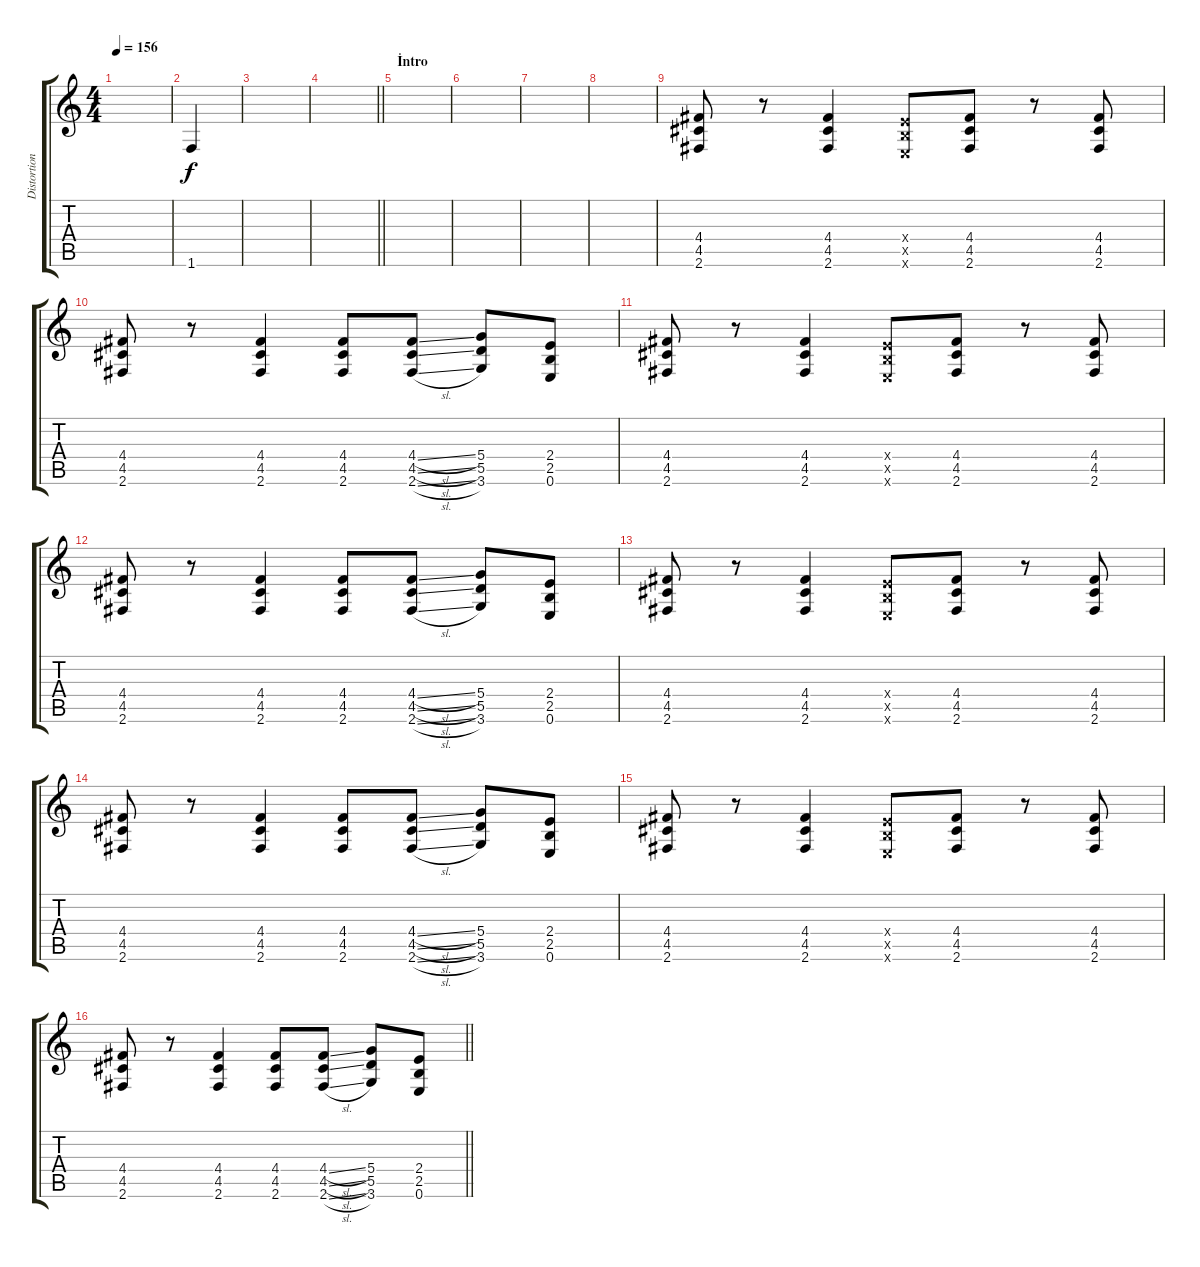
\track ("Distortion" "Distortion") {instrument distortionguitar}
\staff {score tabs}
\tuning (E4 B3 G3 D3 A2 E2) {hide}
\ts (4 4)
\tempo 156
\clef g2
\ks c
|
1.6.4 |
|
\barLineRight lightlight
|
\section ("" "İntro")
|
|
|
|
(4.4 4.5 2.6).8 r.8 (4.4 4.5 2.6).4 (2.4{x} 2.5{x} 0.6{x}).8 (4.4 4.5 2.6).8 r.8 (4.4 4.5 2.6).8 |
(4.4 4.5 2.6).8 r.8 (4.4 4.5 2.6).4 (4.4 4.5 2.6).8 (4.4{sl} 4.5{sl} 2.6{sl}).8 (5.4 5.5 3.6).8 (2.4 2.5 0.6).8 |
(4.4 4.5 2.6).8 r.8 (4.4 4.5 2.6).4 (2.4{x} 2.5{x} 0.6{x}).8 (4.4 4.5 2.6).8 r.8 (4.4 4.5 2.6).8 |
(4.4 4.5 2.6).8 r.8 (4.4 4.5 2.6).4 (4.4 4.5 2.6).8 (4.4{sl} 4.5{sl} 2.6{sl}).8 (5.4 5.5 3.6).8 (2.4 2.5 0.6).8 |
(4.4 4.5 2.6).8 r.8 (4.4 4.5 2.6).4 (2.4{x} 2.5{x} 0.6{x}).8 (4.4 4.5 2.6).8 r.8 (4.4 4.5 2.6).8 |
(4.4 4.5 2.6).8 r.8 (4.4 4.5 2.6).4 (4.4 4.5 2.6).8 (4.4{sl} 4.5{sl} 2.6{sl}).8 (5.4 5.5 3.6).8 (2.4 2.5 0.6).8 |
(4.4 4.5 2.6).8 r.8 (4.4 4.5 2.6).4 (2.4{x} 2.5{x} 0.6{x}).8 (4.4 4.5 2.6).8 r.8 (4.4 4.5 2.6).8 |
\barLineRight lightlight
(4.4 4.5 2.6).8 r.8 (4.4 4.5 2.6).4 (4.4 4.5 2.6).8 (4.4{sl} 4.5{sl} 2.6{sl}).8 (5.4 5.5 3.6).8 (2.4 2.5 0.6).8
